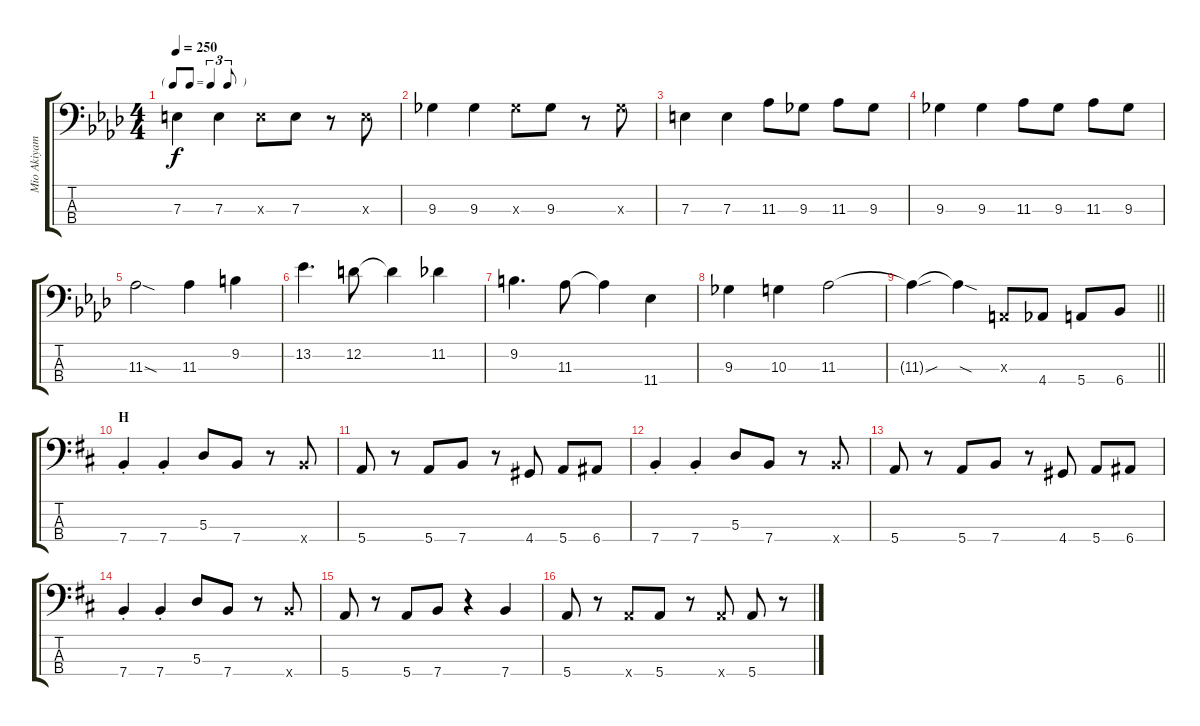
\track ("Mio Akiyama" "Mio Akiyam") {instrument electricbassfinger}
\staff {score tabs}
\tuning (G2 D2 A1 E1) {hide}
\ts (4 4)
\tf triplet8th
\tempo 250
\clef f4
\ks ab
7.3.4{dy f} 7.3.4 7.3{x}.8 7.3.8 r.8 7.3{x}.8 |
9.3.4 9.3.4 9.3{x}.8 9.3.8 r.8 9.3{x}.8 |
7.3.4 7.3.4 11.3.8 9.3.8 11.3.8 9.3.8 |
9.3.4 9.3.4 11.3.8 9.3.8 11.3.8 9.3.8 |
11.3{sod}.2 11.3.4 9.2.4 |
13.2.4{d} 12.2.8 12.2{t}.4 11.2.4 |
9.2.4{d} 11.3.8 11.3{t}.4 11.4.4 |
9.3.4 10.3.4 11.3.2 |
\barLineRight lightlight
11.3{sou t}.4 11.3{sod t}.4 0.3{x}.8 4.4.8 5.4.8 6.4.8 |
\section ("" "H")
\ks d
7.4{st}.4 7.4{st}.4 5.3.8 7.4.8 r.8 7.4{x}.8 |
5.4.8 r.8 5.4.8 7.4.8 r.8 4.4.8 5.4.8 6.4.8 |
7.4{st}.4 7.4{st}.4 5.3.8 7.4.8 r.8 7.4{x}.8 |
5.4.8 r.8 5.4.8 7.4.8 r.8 4.4.8 5.4.8 6.4.8 |
7.4{st}.4 7.4{st}.4 5.3.8 7.4.8 r.8 7.4{x}.8 |
5.4.8 r.8 5.4.8 7.4.8 r.4 7.4.4 |
5.4.8 r.8 5.4{x}.8 5.4.8 r.8 5.4{x}.8 5.4.8 r.8
